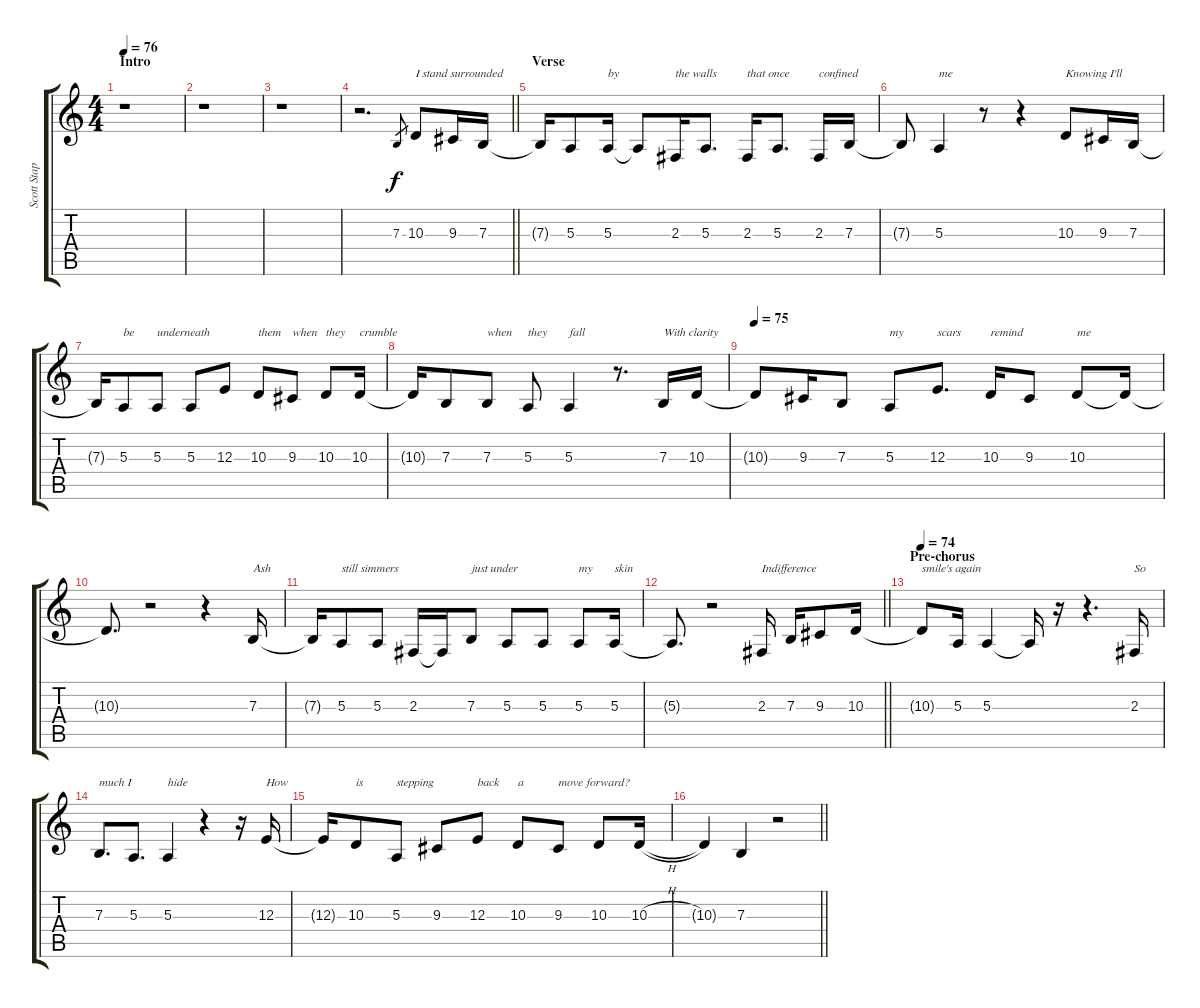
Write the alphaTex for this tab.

\track ("Scott Stapp (Vocals)" "Scott Stap") {instrument violin}
\staff {score tabs}
\tuning (Db4 Ab3 E3 B2 Gb2 B1) {hide}
\ts (4 4)
\section ("" "Intro")
\tempo 76
\clef g2
\ks c
r.1{dy f instrument violin} |
r.1 |
r.1 |
\barLineRight lightlight
r.2{d} 7.3.8{gr} 10.3.8{txt "I stand surrounded"} 9.3.16 7.3.16 |
\section ("" "Verse")
7.3{t}.16 5.3.8 5.3.16{txt "by"} 5.3{t}.8 2.3.16{txt "the walls"} 5.3.8{d} 2.3.16{txt "that once"} 5.3.8{d} 2.3.16{txt "confined"} 7.3.16 |
7.3{t}.8 5.3.4{txt "me"} r.8 r.4 10.3.8{txt "Knowing I'll"} 9.3.16 7.3.16 |
7.3{t}.16 5.3.8{txt "be"} 5.3.8{txt "underneath"} 5.3.8 12.3.8 10.3.8{txt "them"} 9.3.8{txt "when"} 10.3.8{txt "they"} 10.3.16{txt "crumble"} |
10.3{t}.16 7.3.8 7.3.8{txt "when"} 5.3.8{txt "they"} 5.3.4{txt "fall"} r.8{d} 7.3.16{txt "With clarity"} 10.3.16 |
\tempo 75
10.3{t}.8 9.3.16 7.3.8 5.3.8{txt "my"} 12.3.8{d txt "scars"} 10.3.16{txt "remind"} 9.3.8 10.3.8{txt "me"} 10.3{t}.16 |
10.3{t}.8{d} r.2 r.4 7.3.16{txt "Ash"} |
7.3{t}.16 5.3.8{txt "still simmers"} 5.3.8 2.3.16 2.3{t}.16 7.3.8{txt "just under"} 5.3.8 5.3.8 5.3.8{txt "my"} 5.3.16{txt "skin"} |
\barLineRight lightlight
5.3{t}.8{d} r.2 2.3.16{txt "Indifference"} 7.3.16 9.3.8 10.3.16 |
\section ("" "Pre-chorus")
\tempo 74
10.3{t}.8{txt "smile's again"} 5.3.16 5.3.4 5.3{t}.16 r.16 r.4{d} 2.3.16{txt "So"} |
7.3.8{d txt "much I"} 5.3.8{d} 5.3.4{txt "hide"} r.4 r.16 12.3.16{txt "How"} |
12.3{t}.16 10.3.8{txt "is"} 5.3.8{txt "stepping"} 9.3.8 12.3.8{txt "back"} 10.3.8{txt "a"} 9.3.8{txt "move forward?"} 10.3.8 10.3{h}.16 |
\barLineRight lightlight
10.3{t}.4 7.3.4 r.2
